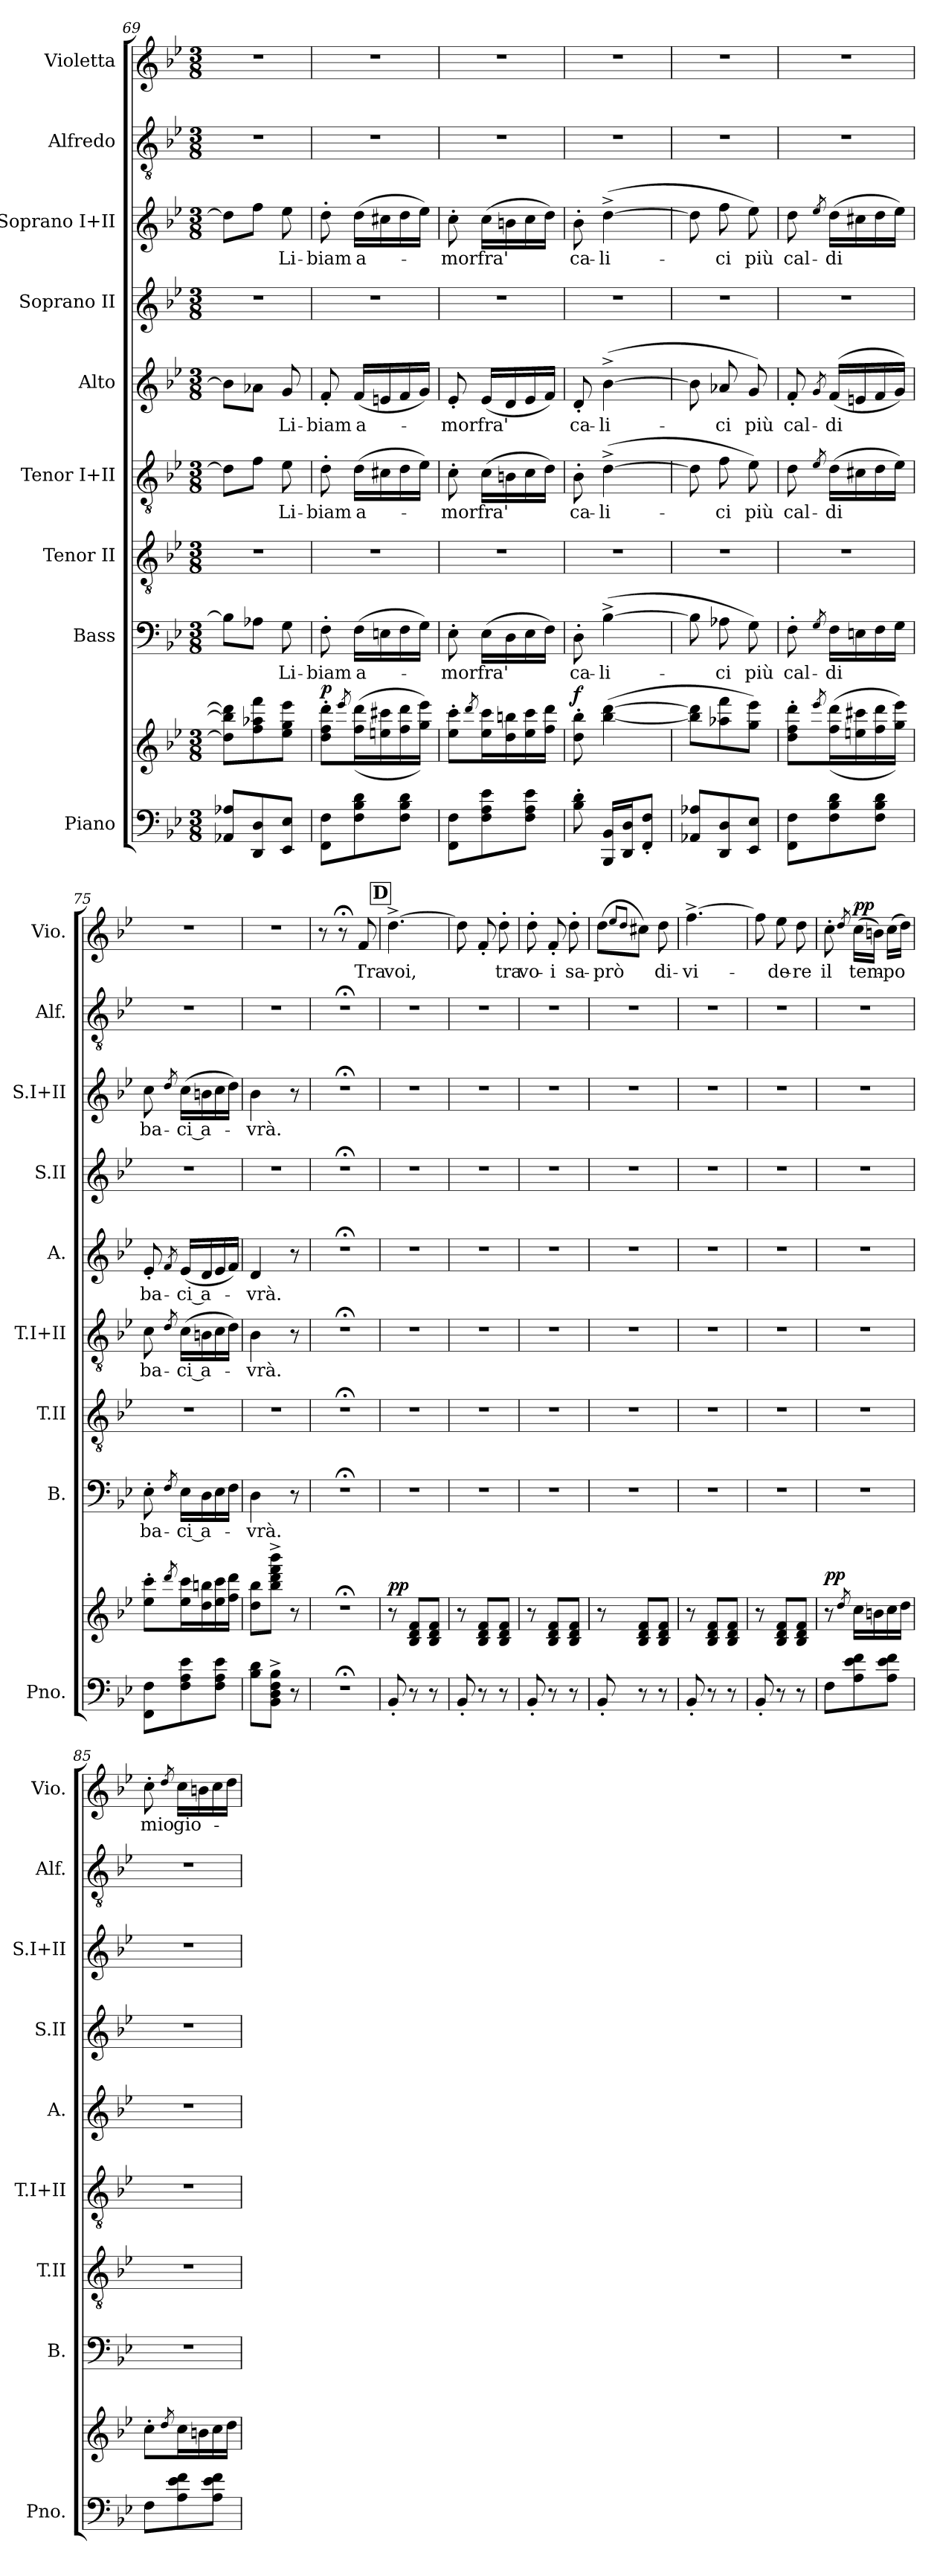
**kern	**kern	**dynam	**kern	**text	**kern	**kern	**text	**kern	**text	**kern	**kern	**text	**kern	**kern	**text	**dynam
*part9	*part9	*part9	*part8	*part8	*part7	*part6	*part6	*part5	*part5	*part4	*part3	*part3	*part2	*part1	*part1	*part1
*staff10	*staff9	*staff9/10	*staff8	*staff8	*staff7	*staff6	*staff6	*staff5	*staff5	*staff4	*staff3	*staff3	*staff2	*staff1	*staff1	*staff1
*I"Piano	*	*	*I"Bass	*	*I"Tenor II	*I"Tenor I+II	*	*I"Alto	*	*I"Soprano II	*I"Soprano I+II	*	*I"Alfredo	*I"Violetta	*	*
*I'Pno.	*	*	*I'B.	*	*I'T.II	*I'T.I+II	*	*I'A.	*	*I'S.II	*I'S.I+II	*	*I'Alf.	*I'Vio.	*	*
*clefF4	*clefG2	*	*clefF4	*	*clefGv2	*clefGv2	*	*clefG2	*	*clefG2	*clefG2	*	*clefGv2	*clefG2	*	*
*k[b-e-]	*k[b-e-]	*	*k[b-e-]	*	*k[b-e-]	*k[b-e-]	*	*k[b-e-]	*	*k[b-e-]	*k[b-e-]	*	*k[b-e-]	*k[b-e-]	*	*
*M3/8	*M3/8	*	*M3/8	*	*M3/8	*M3/8	*	*M3/8	*	*M3/8	*M3/8	*	*M3/8	*M3/8	*	*
=69	=69	=69	=69	=69	=69	=69	=69	=69	=69	=69	=69	=69	=69	=69	=69	=69
8AA-X/ 8A-X/L	8dd\] 8bb-\] 8ddd\]L	.	8B-\L]	.	4.r	8d\L]	.	8b-\L]	.	4.r	8dd\L]	.	4.r	4.r	.	.
8DD/ 8D/	8ff\ 8aa-X\ 8fff\	.	8A-X\J	.	.	8f\J	.	8a-X\J	.	.	8ff\J	.	.	.	.	.
!	!	!	!	!LO:LY:b	!	!	!LO:LY:b	!	!LO:LY:b	!	!	!LO:LY:b	!	!	!	!
8EE-/ 8E-/J	8ee-\ 8gg\ 8eee-\J	.	8G\	Li-	.	8e-\	Li-	8g/	Li-	.	8ee-\	Li-	.	.	.	.
=70	=70	=70	=70	=70	=70	=70	=70	=70	=70	=70	=70	=70	=70	=70	=70	=70
!	!	!LO:DY:a	!	!LO:LY:b	!	!	!LO:LY:b	!	!LO:LY:b	!	!	!LO:LY:b	!	!	!	!
8FF\ 8F\L	8dd\' 8ff\' 8ddd\'L	p	8F'\	-biam	4.r	8d'\	-biam	8f'/	-biam	4.r	8dd'\	-biam	4.r	4.r	.	.
.	8qeee-/	.	.	.	.	.	.	.	.	.	.	.	.	.	.	.
!	!	!	!	!LO:LY:b	!	!	!LO:LY:b	!	!LO:LY:b	!	!	!LO:LY:b	!	!	!	!
8F\ 8B-\ 8d\	(>(>16ff\ 16ddd\L	.	(>16F\LL	a-	.	(>16d\LL	a-	(<16f/LL	a-	.	(>16dd\LL	a-	.	.	.	.
.	16een\ 16ccc#X\	.	16En\	.	.	16c#X\	.	16en/	.	.	16cc#X\	.	.	.	.	.
8F\ 8B-\ 8d\J	16ff\ 16ddd\	.	16F\	.	.	16d\	.	16f/	.	.	16dd\	.	.	.	.	.
.	16gg\ 16eee-\JJ))	.	16G\JJ)	.	.	16e-\JJ)	.	16g/JJ)	.	.	16ee-\JJ)	.	.	.	.	.
=71	=71	=71	=71	=71	=71	=71	=71	=71	=71	=71	=71	=71	=71	=71	=71	=71
!	!	!	!	!LO:LY:b	!	!	!LO:LY:b	!	!LO:LY:b	!	!	!LO:LY:b	!	!	!	!
8FF\ 8F\L	8ee-\' 8ccc\'L	.	8E-'\	-mor	4.r	8c'\	-mor	8e-'/	-mor	4.r	8cc'\	-mor	4.r	4.r	.	.
.	8qddd/	.	.	.	.	.	.	.	.	.	.	.	.	.	.	.
!	!	!	!	!LO:LY:b	!	!	!LO:LY:b	!	!LO:LY:b	!	!	!LO:LY:b	!	!	!	!
8F\ 8A\ 8e-\	16ee-\ 16ccc\L	.	(>16E-\LL	fra'	.	(>16c\LL	fra'	(<16e-/LL	fra'	.	(>16cc\LL	fra'	.	.	.	.
.	16dd\ 16bbn\	.	16D\	.	.	16Bn\	.	16d/	.	.	16bn\	.	.	.	.	.
8F\ 8A\ 8e-\J	16ee-\ 16ccc\	.	16E-\	.	.	16c\	.	16e-/	.	.	16cc\	.	.	.	.	.
.	16ff\ 16ddd\JJ	.	16F\JJ)	.	.	16d\JJ)	.	16f/JJ)	.	.	16dd\JJ)	.	.	.	.	.
=72	=72	=72	=72	=72	=72	=72	=72	=72	=72	=72	=72	=72	=72	=72	=72	=72
!	!	!LO:DY:a	!	!LO:LY:b	!	!	!LO:LY:b	!	!LO:LY:b	!	!	!LO:LY:b	!	!	!	!
8B-\' 8d\'	8dd\' 8bb-\'	f	8D'\	ca-	4.r	8B-'\	ca-	8d'/	ca-	4.r	8b-'\	ca-	4.r	4.r	.	.
!	!	!	!	!LO:LY:b	!	!	!LO:LY:b	!	!LO:LY:b	!	!	!LO:LY:b	!	!	!	!
16BBB-/ 16BB-/LL	(>[4bb-\ [4ddd\	.	(>[4B-^\	-li-	.	(>[4d^\	-li-	(>[4b-^\	-li-	.	(>[4dd^\	-li-	.	.	.	.
16DD/ 16D/J	.	.	.	.	.	.	.	.	.	.	.	.	.	.	.	.
8FF/' 8F/'J	.	.	.	.	.	.	.	.	.	.	.	.	.	.	.	.
=73	=73	=73	=73	=73	=73	=73	=73	=73	=73	=73	=73	=73	=73	=73	=73	=73
8AA-X/ 8A-X/L	8bb-\] 8ddd\]L	.	8B-\]	.	4.r	8d\]	.	8b-\]	.	4.r	8dd\]	.	4.r	4.r	.	.
!	!	!	!	!LO:LY:b	!	!	!LO:LY:b	!	!LO:LY:b	!	!	!LO:LY:b	!	!	!	!
8DD/ 8D/	8aa-X\ 8fff\	.	8A-X\	-ci	.	8f\	-ci	8a-X/	-ci	.	8ff\	-ci	.	.	.	.
!	!	!	!	!LO:LY:b	!	!	!LO:LY:b	!	!LO:LY:b	!	!	!LO:LY:b	!	!	!	!
8EE-/ 8E-/J	8gg\ 8eee-\J)	.	8G\)	più	.	8e-\)	più	8g/)	più	.	8ee-\)	più	.	.	.	.
=74	=74	=74	=74	=74	=74	=74	=74	=74	=74	=74	=74	=74	=74	=74	=74	=74
!	!	!	!	!LO:LY:b	!	!	!LO:LY:b	!	!LO:LY:b	!	!	!LO:LY:b	!	!	!	!
8FF\ 8F\L	8dd\' 8ff\' 8ddd\'L	.	8F'\	cal-	4.r	8d\	cal-	8f'/	cal-	4.r	8dd\	cal-	4.r	4.r	.	.
.	8qeee-/	.	8qG/	.	.	8qe-/	.	8qg/	.	.	8qee-/	.	.	.	.	.
!	!	!	!	!LO:LY:b	!	!	!LO:LY:b	!	!LO:LY:b	!	!	!LO:LY:b	!	!	!	!
8F\ 8B-\ 8d\	(>(>16ff\ 16ddd\L	.	16F\LL	-di	.	(>16d\LL	-di	(<(<16f/LL	-di	.	(>16dd\LL	-di	.	.	.	.
.	16een\ 16ccc#X\	.	16En\	.	.	16c#X\	.	16en/	.	.	16cc#X\	.	.	.	.	.
8F\ 8B-\ 8d\J	16ff\ 16ddd\	.	16F\	.	.	16d\	.	16f/	.	.	16dd\	.	.	.	.	.
.	16gg\ 16eee-\JJ))	.	16G\JJ	.	.	16e-\JJ)	.	16g/JJ))	.	.	16ee-\JJ)	.	.	.	.	.
=75	=75	=75	=75	=75	=75	=75	=75	=75	=75	=75	=75	=75	=75	=75	=75	=75
!	!	!	!	!LO:LY:b	!	!	!LO:LY:b	!	!LO:LY:b	!	!	!LO:LY:b	!	!	!	!
8FF\ 8F\L	8ee-\' 8ccc\'L	.	8E-'\	ba-	4.r	8c\	ba-	8e-'/	ba-	4.r	8cc\	ba-	4.r	4.r	.	.
.	8qddd/	.	8qF/	.	.	8qd/	.	8qf/	.	.	8qdd/	.	.	.	.	.
!	!	!	!	!LO:LY:b	!	!	!LO:LY:b	!	!LO:LY:b	!	!	!LO:LY:b	!	!	!	!
8F\ 8A\ 8e-\	16ee-\ 16ccc\L	.	16E-\LL	ci a-	.	(>16c\LL	ci a-	(<16e-/LL	ci a-	.	(>16cc\LL	ci a-	.	.	.	.
.	16dd\ 16bbn\	.	16D\	.	.	16Bn\	.	16d/	.	.	16bn\	.	.	.	.	.
8F\ 8A\ 8e-\J	16ee-\ 16ccc\	.	16E-\	.	.	16c\	.	16e-/	.	.	16cc\	.	.	.	.	.
.	16ff\ 16ddd\JJ	.	16F\JJ	.	.	16d\JJ)	.	16f/JJ)	.	.	16dd\JJ)	.	.	.	.	.
=76	=76	=76	=76	=76	=76	=76	=76	=76	=76	=76	=76	=76	=76	=76	=76	=76
!	!	!	!	!LO:LY:b	!	!	!LO:LY:b	!	!LO:LY:b	!	!	!LO:LY:b	!	!	!	!
8B-\ 8d\L	8dd\ 8bb-\L	.	4D\	-vrà.	4.r	4B-\	-vrà.	4d/	-vrà.	4.r	4b-\	-vrà.	4.r	4.r	.	.
8BB-\^ 8D\^ 8F\^ 8B-\^J	8bb-\^ 8ddd\^ 8fff\^ 8bbb-\^J	.	.	.	.	.	.	.	.	.	.	.	.	.	.	.
8r	8r	.	8r	.	.	8r	.	8r	.	.	8r	.	.	.	.	.
!!LO:LB:g=z
=77	=77	=77	=77	=77	=77	=77	=77	=77	=77	=77	=77	=77	=77	=77	=77	=77
4.r;<	4.r;<	.	4.r;<	.	4.r;<	4.r;<	.	4.r;<	.	4.r;<	4.r;<	.	4.r;<	8r	.	.
.	.	.	.	.	.	.	.	.	.	.	.	.	.	8r;<	.	.
!	!	!	!	!	!	!	!	!	!	!	!	!	!	!	!LO:LY:b	!
.	.	.	.	.	.	.	.	.	.	.	.	.	.	8f/	Tra	.
!!LO:REH:place=s1:a:B:fs=14:t=D
=78	=78	=78	=78	=78	=78	=78	=78	=78	=78	=78	=78	=78	=78	=78	=78	=78
!	!	!LO:DY:a	!	!	!	!	!	!	!	!	!	!	!	!	!LO:LY:b	!
8BB-'/	8r	pp	4.r	.	4.r	4.r	.	4.r	.	4.r	4.r	.	4.r	[4.dd^\	voi,	.
8r	8B-/ 8d/ 8f/L	.	.	.	.	.	.	.	.	.	.	.	.	.	.	.
8r	8B-/ 8d/ 8f/J	.	.	.	.	.	.	.	.	.	.	.	.	.	.	.
=79	=79	=79	=79	=79	=79	=79	=79	=79	=79	=79	=79	=79	=79	=79	=79	=79
8BB-'/	8r	.	4.r	.	4.r	4.r	.	4.r	.	4.r	4.r	.	4.r	8dd\]	.	.
8r	8B-/ 8d/ 8f/L	.	.	.	.	.	.	.	.	.	.	.	.	8f'/	.	.
!	!	!	!	!	!	!	!	!	!	!	!	!	!	!	!LO:LY:b	!
8r	8B-/ 8d/ 8f/J	.	.	.	.	.	.	.	.	.	.	.	.	8dd'\	tra	.
=80	=80	=80	=80	=80	=80	=80	=80	=80	=80	=80	=80	=80	=80	=80	=80	=80
!	!	!	!	!	!	!	!	!	!	!	!	!	!	!	!LO:LY:b	!
8BB-'/	8r	.	4.r	.	4.r	4.r	.	4.r	.	4.r	4.r	.	4.r	8dd'\	vo-	.
!	!	!	!	!	!	!	!	!	!	!	!	!	!	!	!LO:LY:b	!
8r	8B-/ 8d/ 8f/L	.	.	.	.	.	.	.	.	.	.	.	.	8f'/	-i	.
!	!	!	!	!	!	!	!	!	!	!	!	!	!	!	!LO:LY:b	!
8r	8B-/ 8d/ 8f/J	.	.	.	.	.	.	.	.	.	.	.	.	8dd'\	sa-	.
=81	=81	=81	=81	=81	=81	=81	=81	=81	=81	=81	=81	=81	=81	=81	=81	=81
!	!	!	!	!	!	!	!	!	!	!	!	!	!	!	!LO:LY:b	!
8BB-'/	8r	.	4.r	.	4.r	4.r	.	4.r	.	4.r	4.r	.	4.r	(>8dd\L	-prò	.
.	.	.	.	.	.	.	.	.	.	.	.	.	.	8qee-/L	.	.
.	.	.	.	.	.	.	.	.	.	.	.	.	.	8qdd/J	.	.
8r	8B-/ 8d/ 8f/L	.	.	.	.	.	.	.	.	.	.	.	.	8cc#X\J)	.	.
!	!	!	!	!	!	!	!	!	!	!	!	!	!	!	!LO:LY:b	!
8r	8B-/ 8d/ 8f/J	.	.	.	.	.	.	.	.	.	.	.	.	8dd\	di-	.
=82	=82	=82	=82	=82	=82	=82	=82	=82	=82	=82	=82	=82	=82	=82	=82	=82
!	!	!	!	!	!	!	!	!	!	!	!	!	!	!	!LO:LY:b	!
8BB-'/	8r	.	4.r	.	4.r	4.r	.	4.r	.	4.r	4.r	.	4.r	[4.ff^\	-vi-	.
8r	8B-/ 8d/ 8f/L	.	.	.	.	.	.	.	.	.	.	.	.	.	.	.
8r	8B-/ 8d/ 8f/J	.	.	.	.	.	.	.	.	.	.	.	.	.	.	.
=83	=83	=83	=83	=83	=83	=83	=83	=83	=83	=83	=83	=83	=83	=83	=83	=83
8BB-'/	8r	.	4.r	.	4.r	4.r	.	4.r	.	4.r	4.r	.	4.r	8ff\]	.	.
!	!	!	!	!	!	!	!	!	!	!	!	!	!	!	!LO:LY:b	!
8r	8B-/ 8d/ 8f/L	.	.	.	.	.	.	.	.	.	.	.	.	8ee-\	-de-	.
!	!	!	!	!	!	!	!	!	!	!	!	!	!	!	!LO:LY:b	!
8r	8B-/ 8d/ 8f/J	.	.	.	.	.	.	.	.	.	.	.	.	8dd\	-re	.
=84	=84	=84	=84	=84	=84	=84	=84	=84	=84	=84	=84	=84	=84	=84	=84	=84
!	!	!LO:DY:a	!	!	!	!	!	!	!	!	!	!	!	!	!LO:LY:b	!
8F\L	8r	pp	4.r	.	4.r	4.r	.	4.r	.	4.r	4.r	.	4.r	8cc'\	il	.
.	8qdd/	.	.	.	.	.	.	.	.	.	.	.	.	8qdd/	.	.
!	!	!	!	!	!	!	!	!	!	!	!	!	!	!	!LO:LY:b	!LO:DY:a
8A\ 8e-\ 8f\	16cc\LL	.	.	.	.	.	.	.	.	.	.	.	.	(>16cc\LL	tem-	pp
.	16bn\	.	.	.	.	.	.	.	.	.	.	.	.	16bn\JJ)	.	.
!	!	!	!	!	!	!	!	!	!	!	!	!	!	!	!LO:LY:b	!
8A\ 8e-\ 8f\J	16cc\	.	.	.	.	.	.	.	.	.	.	.	.	(>16cc\LL	-po	.
.	16dd\JJ	.	.	.	.	.	.	.	.	.	.	.	.	16dd\JJ)	.	.
=85	=85	=85	=85	=85	=85	=85	=85	=85	=85	=85	=85	=85	=85	=85	=85	=85
!	!	!	!	!	!	!	!	!	!	!	!	!	!	!	!LO:LY:b	!
8F\L	8cc'\L	.	4.r	.	4.r	4.r	.	4.r	.	4.r	4.r	.	4.r	8cc'\	mio	.
.	8qdd/	.	.	.	.	.	.	.	.	.	.	.	.	8qdd/	.	.
!	!	!	!	!	!	!	!	!	!	!	!	!	!	!	!LO:LY:b	!
8A\ 8e-\ 8f\	16cc\L	.	.	.	.	.	.	.	.	.	.	.	.	16cc\LL	gio-	.
.	16bn\	.	.	.	.	.	.	.	.	.	.	.	.	16bn\	.	.
8A\ 8e-\ 8f\J	16cc\	.	.	.	.	.	.	.	.	.	.	.	.	16cc\	.	.
.	16dd\JJ	.	.	.	.	.	.	.	.	.	.	.	.	16dd\JJ	.	.
=	=	=	=	=	=	=	=	=	=	=	=	=	=	=	=	=
*-	*-	*-	*-	*-	*-	*-	*-	*-	*-	*-	*-	*-	*-	*-	*-	*-
